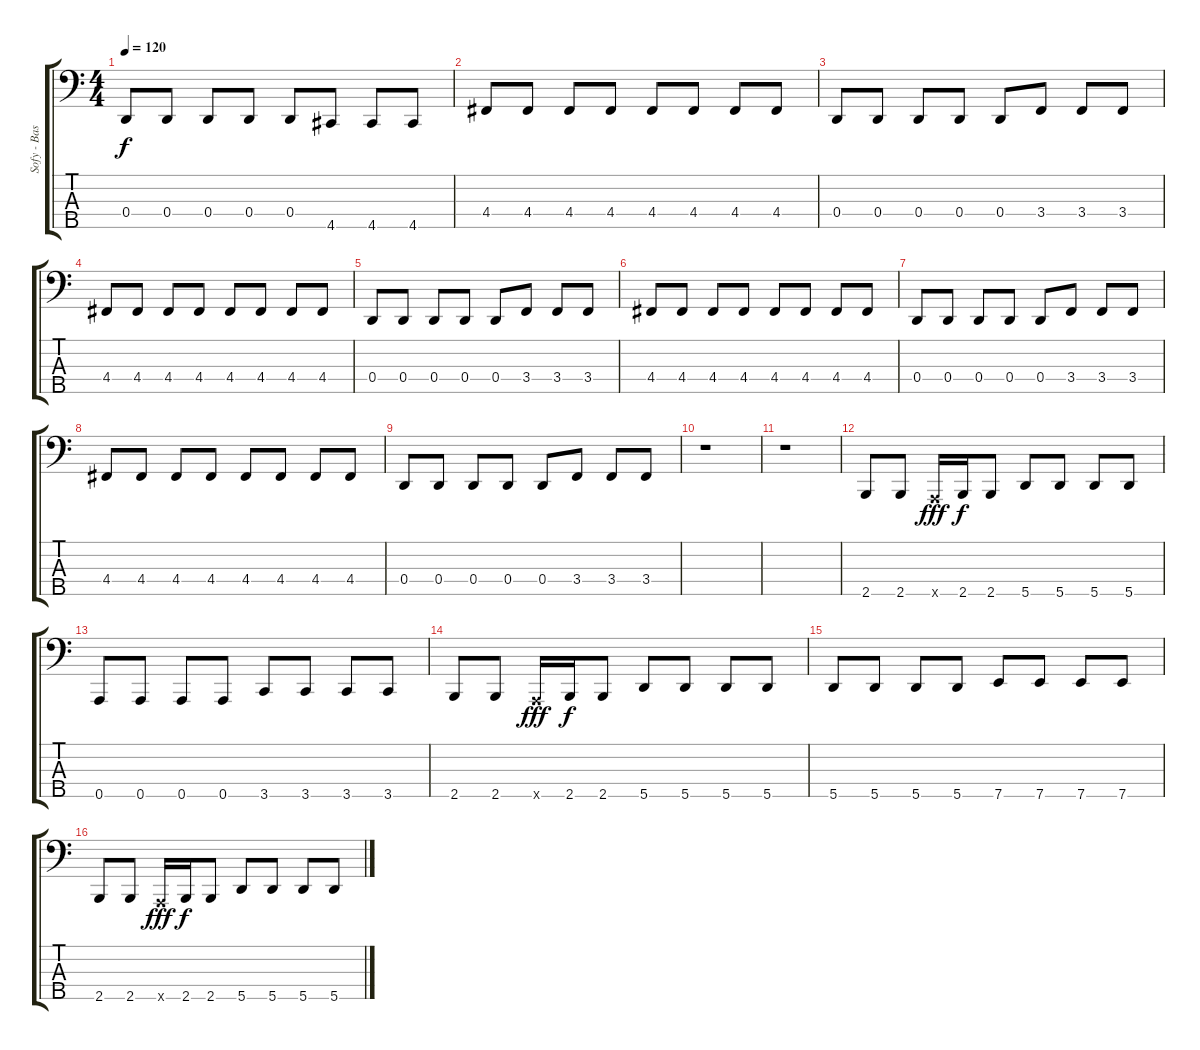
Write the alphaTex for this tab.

\track ("Sofy - Basse" "Sofy - Bas") {instrument electricbassfinger}
\staff {score tabs}
\tuning (F2 C2 G1 D1 A0) {hide}
\ts (4 4)
\tempo 120
\clef f4
\ks c
0.4.8{dy f} 0.4.8 0.4.8 0.4.8 0.4.8 4.5.8 4.5.8 4.5.8 |
4.4.8 4.4.8 4.4.8 4.4.8 4.4.8 4.4.8 4.4.8 4.4.8 |
0.4.8 0.4.8 0.4.8 0.4.8 0.4.8 3.4.8 3.4.8 3.4.8 |
4.4.8 4.4.8 4.4.8 4.4.8 4.4.8 4.4.8 4.4.8 4.4.8 |
0.4.8 0.4.8 0.4.8 0.4.8 0.4.8 3.4.8 3.4.8 3.4.8 |
4.4.8 4.4.8 4.4.8 4.4.8 4.4.8 4.4.8 4.4.8 4.4.8 |
0.4.8 0.4.8 0.4.8 0.4.8 0.4.8 3.4.8 3.4.8 3.4.8 |
4.4.8 4.4.8 4.4.8 4.4.8 4.4.8 4.4.8 4.4.8 4.4.8 |
0.4.8 0.4.8 0.4.8 0.4.8 0.4.8 3.4.8 3.4.8 3.4.8 |
r.1 |
r.1 |
2.5.8 2.5.8 0.5{x}.16{dy fff} 2.5.16{dy f} 2.5.8 5.5.8 5.5.8 5.5.8 5.5.8 |
0.5.8 0.5.8 0.5.8 0.5.8 3.5.8 3.5.8 3.5.8 3.5.8 |
2.5.8 2.5.8 0.5{x}.16{dy fff} 2.5.16{dy f} 2.5.8 5.5.8 5.5.8 5.5.8 5.5.8 |
5.5.8 5.5.8 5.5.8 5.5.8 7.5.8 7.5.8 7.5.8 7.5.8 |
2.5.8 2.5.8 0.5{x}.16{dy fff} 2.5.16{dy f} 2.5.8 5.5.8 5.5.8 5.5.8 5.5.8
